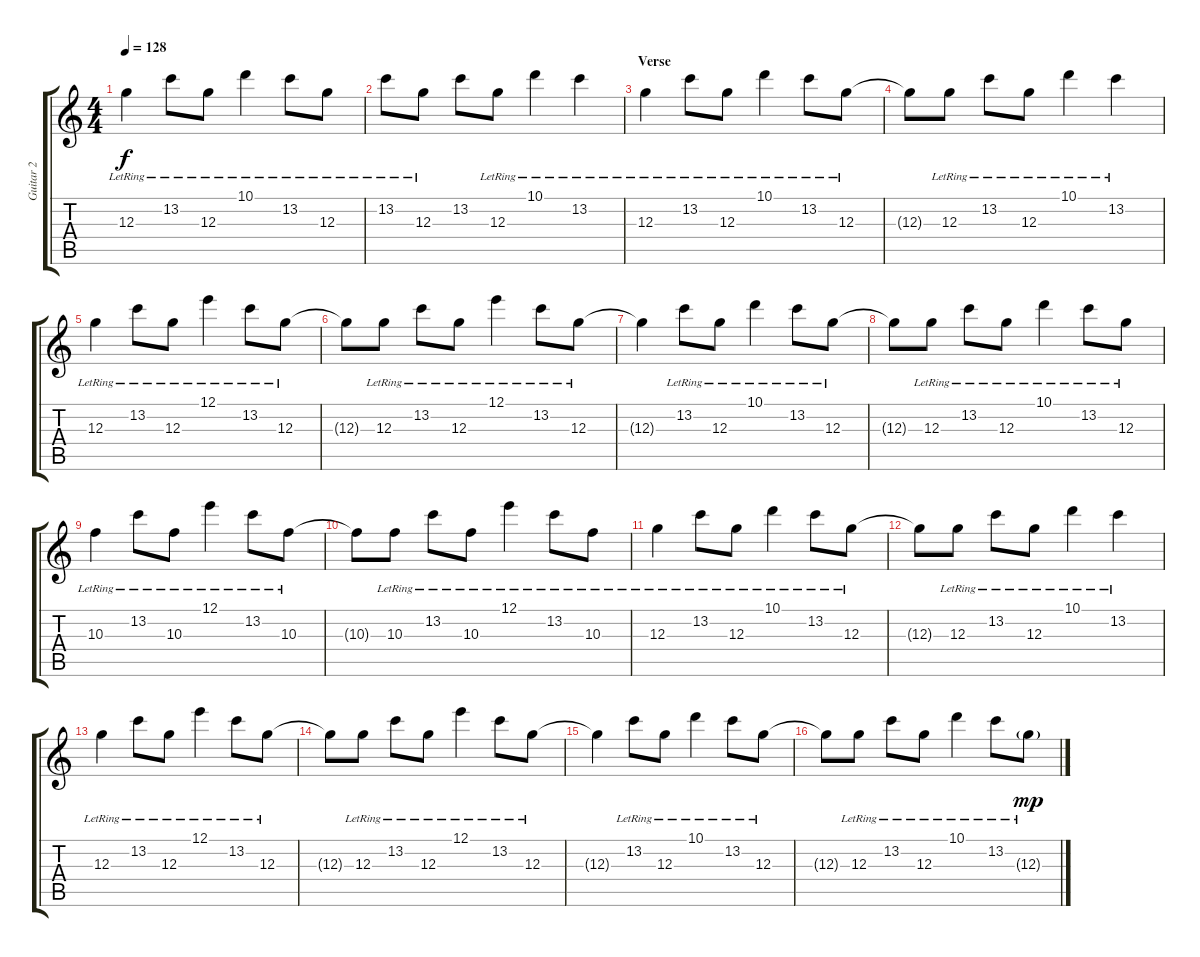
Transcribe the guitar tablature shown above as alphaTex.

\track ("Guitar 2" "Guitar 2") {instrument electricguitarclean}
\staff {score tabs}
\tuning (E4 B3 G3 D3 A2 E2) {hide}
\ts (4 4)
\tempo 128
\clef g2
\ks c
12.3{lr}.4{dy f} 13.2{lr}.8 12.3{lr}.8 10.1{lr}.4 13.2{lr}.8 12.3{lr}.8 |
13.2{lr}.8 12.3{lr}.8 13.2.8 12.3{lr}.8 10.1{lr}.4 13.2{lr}.4 |
\section ("" "Verse")
12.3{lr}.4 13.2{lr}.8 12.3{lr}.8 10.1{lr}.4 13.2{lr}.8 12.3{lr}.8 |
12.3{t}.8 12.3{lr}.8 13.2{lr}.8 12.3{lr}.8 10.1{lr}.4 13.2{lr}.4 |
12.3{lr}.4 13.2{lr}.8 12.3{lr}.8 12.1{lr}.4 13.2{lr}.8 12.3{lr}.8 |
12.3{t}.8 12.3{lr}.8 13.2{lr}.8 12.3{lr}.8 12.1{lr}.4 13.2{lr}.8 12.3{lr}.8 |
12.3{t}.4 13.2{lr}.8 12.3{lr}.8 10.1{lr}.4 13.2{lr}.8 12.3{lr}.8 |
12.3{t}.8 12.3{lr}.8 13.2{lr}.8 12.3{lr}.8 10.1{lr}.4 13.2{lr}.8 12.3{lr}.8 |
10.3{lr}.4 13.2{lr}.8 10.3{lr}.8 12.1{lr}.4 13.2{lr}.8 10.3{lr}.8 |
10.3{t}.8 10.3{lr}.8 13.2{lr}.8 10.3{lr}.8 12.1{lr}.4 13.2{lr}.8 10.3{lr}.8 |
12.3{lr}.4 13.2{lr}.8 12.3{lr}.8 10.1{lr}.4 13.2{lr}.8 12.3{lr}.8 |
12.3{t}.8 12.3{lr}.8 13.2{lr}.8 12.3{lr}.8 10.1{lr}.4 13.2{lr}.4 |
12.3{lr}.4 13.2{lr}.8 12.3{lr}.8 12.1{lr}.4 13.2{lr}.8 12.3{lr}.8 |
12.3{t}.8 12.3{lr}.8 13.2{lr}.8 12.3{lr}.8 12.1{lr}.4 13.2{lr}.8 12.3{lr}.8 |
12.3{t}.4 13.2{lr}.8 12.3{lr}.8 10.1{lr}.4 13.2{lr}.8 12.3{lr}.8 |
12.3{t}.8 12.3{lr}.8 13.2{lr}.8 12.3{lr}.8 10.1{lr}.4 13.2{lr}.8 12.3{g lr}.8{dy mp}
